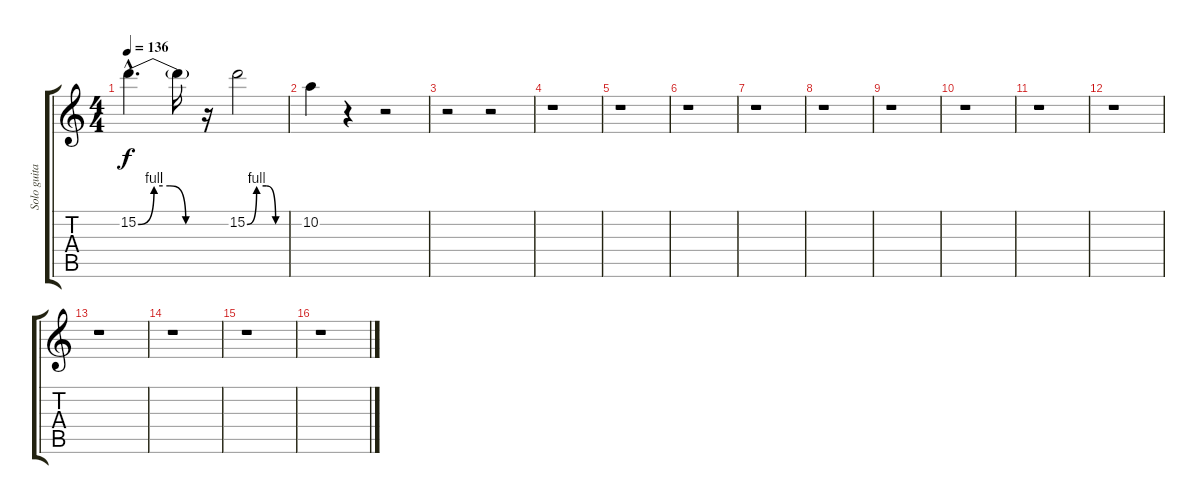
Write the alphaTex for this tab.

\track ("Solo guitar" "Solo guita") {instrument overdrivenguitar}
\staff {score tabs}
\tuning (E4 B3 G3 D3 A2 E2) {hide}
\ts (4 4)
\tempo 136
\clef g2
\ks c
15.2{be (custom 0 0 15 4 30 4 45 0 60 0) hac}.4{d dy f} 15.2{t}.16 r.16 15.2{be (custom 0 0 15 4 30 4 45 0 60 0)}.2 |
10.2.4 r.4 r.2 |
r.2 r.2 |
r.1 |
r.1 |
r.1 |
r.1 |
r.1 |
r.1 |
r.1 |
r.1 |
r.1 |
r.1 |
r.1 |
r.1 |
r.1
